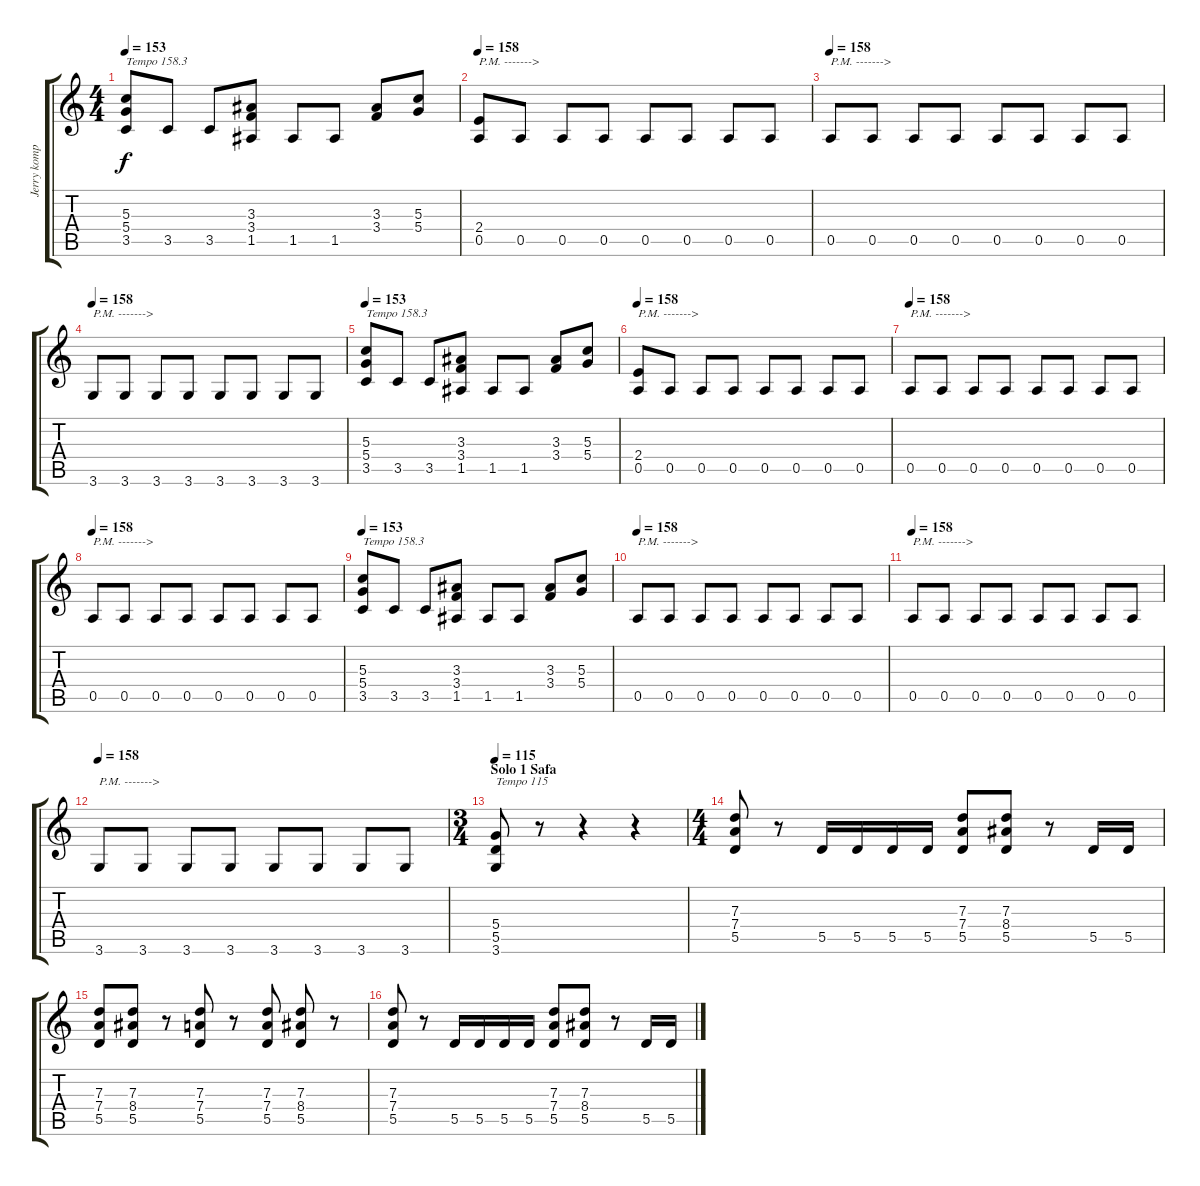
\track ("Jerry komppi" "Jerry komp") {instrument distortionguitar}
\staff {score tabs}
\tuning (E4 B3 G3 D3 A2 E2) {hide}
\ts (4 4)
\tempo 153
\clef g2
\ks c
(5.3 5.4 3.5).8{txt "Tempo 158.3" dy f} 3.5.8 3.5.8 (3.3 3.4 1.5).8 1.5.8 1.5.8 (3.3 3.4).8 (5.3 5.4).8 |
\tempo 158
(2.4 0.5).8{txt "P.M. ------->"} 0.5.8 0.5.8 0.5.8 0.5.8 0.5.8 0.5.8 0.5.8 |
\tempo 158
0.5.8{txt "P.M. ------->"} 0.5.8 0.5.8 0.5.8 0.5.8 0.5.8 0.5.8 0.5.8 |
\tempo 158
3.6.8{txt "P.M. ------->"} 3.6.8 3.6.8 3.6.8 3.6.8 3.6.8 3.6.8 3.6.8 |
\tempo 153
(5.3 5.4 3.5).8{txt "Tempo 158.3"} 3.5.8 3.5.8 (3.3 3.4 1.5).8 1.5.8 1.5.8 (3.3 3.4).8 (5.3 5.4).8 |
\tempo 158
(2.4 0.5).8{txt "P.M. ------->"} 0.5.8 0.5.8 0.5.8 0.5.8 0.5.8 0.5.8 0.5.8 |
\tempo 158
0.5.8{txt "P.M. ------->"} 0.5.8 0.5.8 0.5.8 0.5.8 0.5.8 0.5.8 0.5.8 |
\tempo 158
0.5.8{txt "P.M. ------->"} 0.5.8 0.5.8 0.5.8 0.5.8 0.5.8 0.5.8 0.5.8 |
\tempo 153
(5.3 5.4 3.5).8{txt "Tempo 158.3"} 3.5.8 3.5.8 (3.3 3.4 1.5).8 1.5.8 1.5.8 (3.3 3.4).8 (5.3 5.4).8 |
\tempo 158
0.5.8{txt "P.M. ------->"} 0.5.8 0.5.8 0.5.8 0.5.8 0.5.8 0.5.8 0.5.8 |
\tempo 158
0.5.8{txt "P.M. ------->"} 0.5.8 0.5.8 0.5.8 0.5.8 0.5.8 0.5.8 0.5.8 |
\tempo 158
3.6.8{txt "P.M. ------->"} 3.6.8 3.6.8 3.6.8 3.6.8 3.6.8 3.6.8 3.6.8 |
\ts (3 4)
\section ("" "Solo 1 Safa")
\tempo 115
(5.4 5.5 3.6).8{txt "Tempo 115"} r.8 r.4 r.4 |
\ts (4 4)
(7.3 7.4 5.5).8 r.8 5.5.16 5.5.16 5.5.16 5.5.16 (7.3 7.4 5.5).8 (7.3 8.4 5.5).8 r.8 5.5.16 5.5.16 |
(7.3 7.4 5.5).8 (7.3 8.4 5.5).8 r.8 (7.3 7.4 5.5).8 r.8 (7.3 7.4 5.5).8 (7.3 8.4 5.5).8 r.8 |
(7.3 7.4 5.5).8 r.8 5.5.16 5.5.16 5.5.16 5.5.16 (7.3 7.4 5.5).8 (7.3 8.4 5.5).8 r.8 5.5.16 5.5.16
